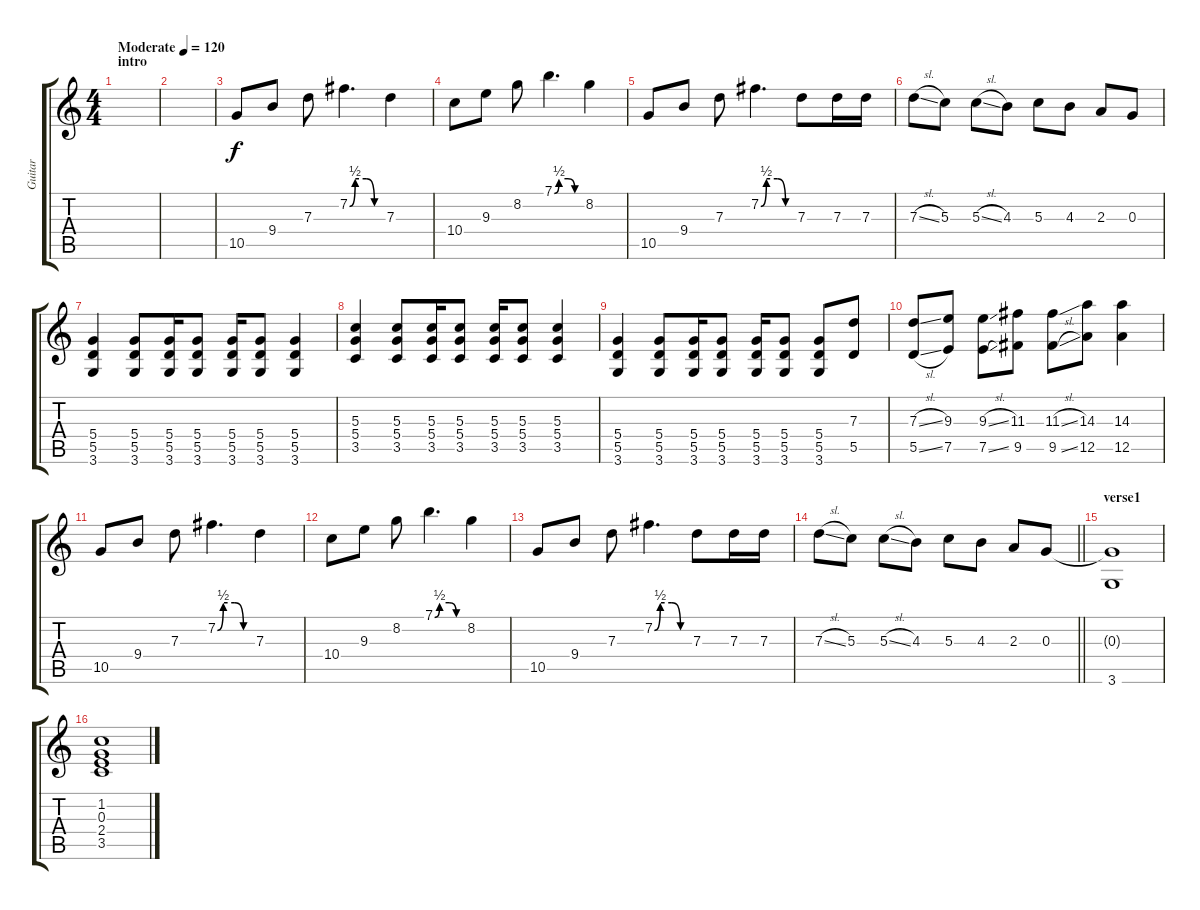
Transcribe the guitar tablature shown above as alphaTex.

\track ("Guitar" "Guitar") {instrument distortionguitar}
\staff {score tabs}
\tuning (E4 B3 G3 D3 A2 E2) {hide}
\ts (4 4)
\section ("" "intro")
\tempo (120 "Moderate")
\clef g2
\ks c
|
|
10.5.8{volume 13} 9.4.8 7.3.8 7.2{be (custom 0 0 10 2 30 2 45 0 60 0)}.4{d} 7.3.4 |
10.4.8 9.3.8 8.2.8 7.1{be (custom 0 0 10 2 30 2 45 0 60 0)}.4{d} 8.2.4 |
10.5.8 9.4.8 7.3.8 7.2{be (custom 0 0 10 2 30 2 45 0 60 0)}.4{d} 7.3.8 7.3.16 7.3.16 |
7.3{sl}.8 5.3.8 5.3{sl}.8 4.3.8 5.3.8 4.3.8 2.3.8 0.3.8 |
(5.4 5.5 3.6).4{volume 9} (5.4 5.5 3.6).8 (5.4 5.5 3.6).16 (5.4 5.5 3.6).8 (5.4 5.5 3.6).16 (5.4 5.5 3.6).8 (5.4 5.5 3.6).4 |
(5.3 5.4 3.5).4 (5.3 5.4 3.5).8 (5.3 5.4 3.5).16 (5.3 5.4 3.5).8 (5.3 5.4 3.5).16 (5.3 5.4 3.5).8 (5.3 5.4 3.5).4 |
(5.4 5.5 3.6).4 (5.4 5.5 3.6).8 (5.4 5.5 3.6).16 (5.4 5.5 3.6).8 (5.4 5.5 3.6).16 (5.4 5.5 3.6).8 (5.4 5.5 3.6).8 (7.3 5.5).8 |
(7.3{sl} 5.5{sl}).8 (9.3 7.5).8 (9.3{sl} 7.5{sl}).8 (11.3 9.5).8 (11.3{sl} 9.5{sl}).8 (14.3 12.5).8 (14.3 12.5).4 |
10.5.8{volume 13} 9.4.8 7.3.8 7.2{be (custom 0 0 10 2 30 2 45 0 60 0)}.4{d} 7.3.4 |
10.4.8 9.3.8 8.2.8 7.1{be (custom 0 0 10 2 30 2 45 0 60 0)}.4{d} 8.2.4 |
10.5.8 9.4.8 7.3.8 7.2{be (custom 0 0 10 2 30 2 45 0 60 0)}.4{d} 7.3.8 7.3.16 7.3.16 |
\barLineRight lightlight
7.3{sl}.8 5.3.8 5.3{sl}.8 4.3.8 5.3.8 4.3.8 2.3.8 0.3.8 |
\section ("" "verse1")
(0.3{t} 3.6).1{volume 9 instrument electricguitarclean} |
(1.2 0.3 2.4 3.5).1
